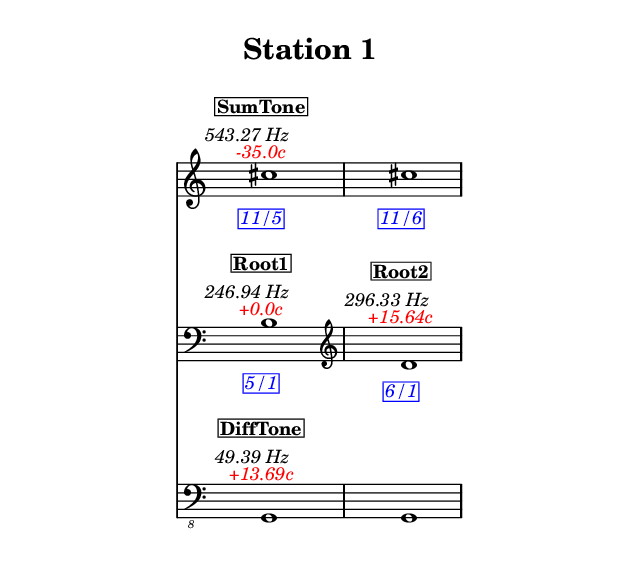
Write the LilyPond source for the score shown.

\version "2.20.0"
\language "english"

#(set-default-paper-size "a6" 'portrait)
#(set-global-staff-size 16)

\header {
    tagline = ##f
    title = \markup {
        \pad-around
            #3
            "Station 1"
        }
}

\layout {
    indent = #25
}

\paper {
    systems-per-page = 1
}

\score {
    \new Score
    <<
        \new Staff
        \with
        {
            \remove Time_signature_engraver
        }
        {
            \clef "treble"
            cs''1
            - \tweak color #red
            ^ \markup {
                \halign
                    #0
                    \italic
                        {
                            -35.0c
                        }
                }
            ^ \markup {
                \halign
                    #1
                    \italic
                        {
                            543.27
                            Hz
                        }
                }
            ^ \markup {
                \pad-around
                    #1
                    \box
                        \vcenter
                            \halign
                                #0
                                \bold
                                    {
                                        SumTone
                                    }
                }
            - \tweak color #blue
            _ \markup {
                \pad-around
                    #1
                    \box
                        \halign
                            #0
                            \italic
                                {
                                    11/5
                                }
                }
            \override Score.NonMusicalPaperColumn.padding = #5
            \clef "treble"
            cs''1
            - \tweak color #blue
            _ \markup {
                \pad-around
                    #1
                    \box
                        \halign
                            #0
                            \italic
                                {
                                    11/6
                                }
                }
        }
        \new Staff
        \with
        {
            \remove Time_signature_engraver
        }
        {
            \clef "bass"
            b1
            - \tweak color #red
            ^ \markup {
                \halign
                    #0
                    \italic
                        {
                            +0.0c
                        }
                }
            ^ \markup {
                \halign
                    #1
                    \italic
                        {
                            246.94
                            Hz
                        }
                }
            ^ \markup {
                \pad-around
                    #1
                    \box
                        \vcenter
                            \halign
                                #0
                                \bold
                                    {
                                        Root1
                                    }
                }
            - \tweak color #blue
            _ \markup {
                \pad-around
                    #1
                    \box
                        \halign
                            #0
                            \italic
                                {
                                    5/1
                                }
                }
            \clef "treble"
            d'1
            - \tweak color #red
            ^ \markup {
                \halign
                    #0
                    \italic
                        {
                            +15.64c
                        }
                }
            ^ \markup {
                \halign
                    #1
                    \italic
                        {
                            296.33
                            Hz
                        }
                }
            ^ \markup {
                \pad-around
                    #1
                    \box
                        \vcenter
                            \halign
                                #0
                                \bold
                                    {
                                        Root2
                                    }
                }
            - \tweak color #blue
            _ \markup {
                \pad-around
                    #1
                    \box
                        \halign
                            #0
                            \italic
                                {
                                    6/1
                                }
                }
        }
        \new Staff
        \with
        {
            \remove Time_signature_engraver
        }
        {
            \clef "bass_8"
            g,,1
            - \tweak color #red
            ^ \markup {
                \halign
                    #0
                    \italic
                        {
                            +13.69c
                        }
                }
            ^ \markup {
                \halign
                    #1
                    \italic
                        {
                            49.39
                            Hz
                        }
                }
            ^ \markup {
                \pad-around
                    #1
                    \box
                        \vcenter
                            \halign
                                #0
                                \bold
                                    {
                                        DiffTone
                                    }
                }
            \clef "bass_8"
            g,,1
        }
    >>
}